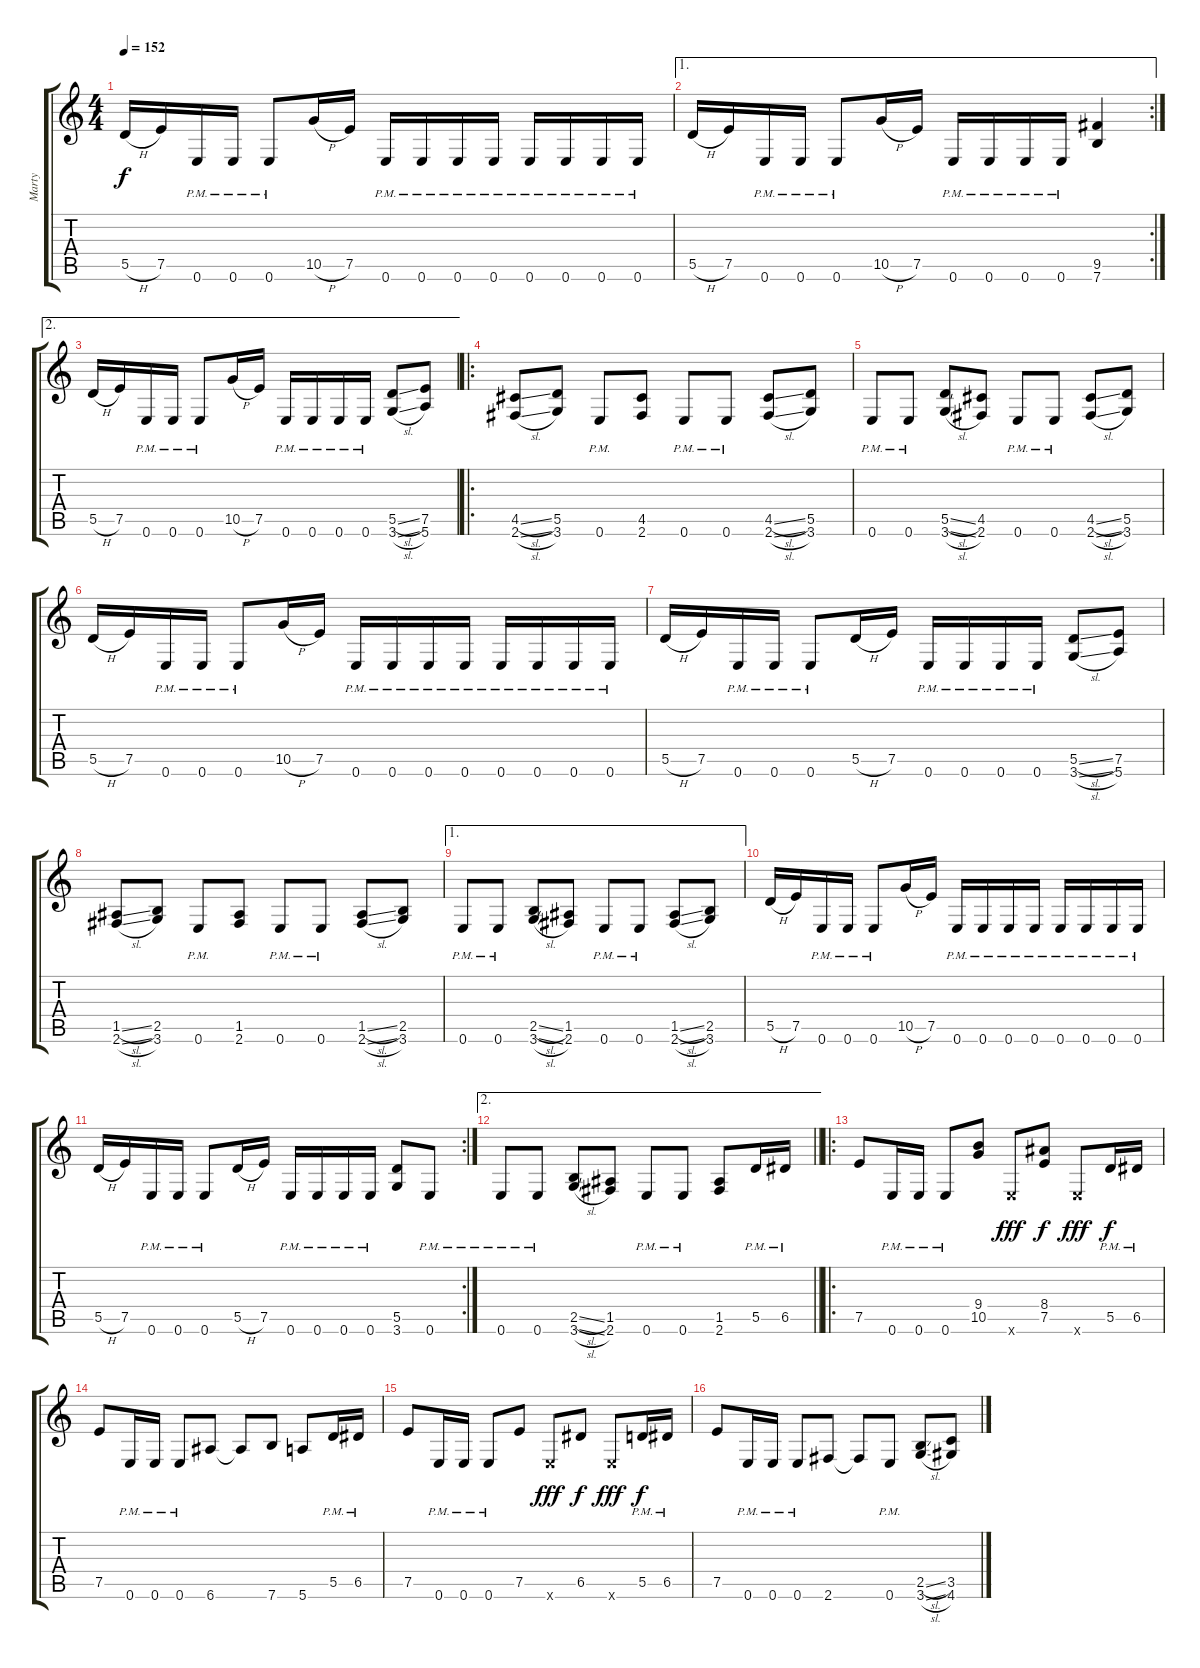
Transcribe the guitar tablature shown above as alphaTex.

\track ("Marty" "Marty") {mute instrument distortionguitar}
\staff {score tabs}
\tuning (E4 B3 G3 D3 A2 E2) {hide}
\ts (4 4)
\tempo 152
\clef g2
\ks c
5.5{h}.16{dy f} 7.5.16 0.6{pm}.16 0.6{pm}.16 0.6{pm}.8 10.5{h}.16 7.5.16 0.6{pm}.16 0.6{pm}.16 0.6{pm}.16 0.6{pm}.16 0.6{pm}.16 0.6{pm}.16 0.6{pm}.16 0.6{pm}.16 |
\ae 1
\rc 2
5.5{h}.16 7.5.16 0.6{pm}.16 0.6{pm}.16 0.6{pm}.8 10.5{h}.16 7.5.16 0.6{pm}.16 0.6{pm}.16 0.6{pm}.16 0.6{pm}.16 (9.5 7.6).4 |
\ae 2
5.5{h}.16 7.5.16 0.6{pm}.16 0.6{pm}.16 0.6{pm}.8 10.5{h}.16 7.5.16 0.6{pm}.16 0.6{pm}.16 0.6{pm}.16 0.6{pm}.16 (5.5{sl} 3.6{sl}).8 (7.5 5.6).8 |
\ro
(4.5{sl} 2.6{sl}).8 (5.5 3.6).8 0.6{pm}.8 (4.5 2.6).8 0.6{pm}.8 0.6{pm}.8 (4.5{sl} 2.6{sl}).8 (5.5 3.6).8 |
0.6{pm}.8 0.6{pm}.8 (5.5{sl} 3.6{sl}).8 (4.5 2.6).8 0.6{pm}.8 0.6{pm}.8 (4.5{sl} 2.6{sl}).8 (5.5 3.6).8 |
5.5{h}.16 7.5.16 0.6{pm}.16 0.6{pm}.16 0.6{pm}.8 10.5{h}.16 7.5.16 0.6{pm}.16 0.6{pm}.16 0.6{pm}.16 0.6{pm}.16 0.6{pm}.16 0.6{pm}.16 0.6{pm}.16 0.6{pm}.16 |
5.5{h}.16 7.5.16 0.6{pm}.16 0.6{pm}.16 0.6{pm}.8 5.5{h}.16 7.5.16 0.6{pm}.16 0.6{pm}.16 0.6{pm}.16 0.6{pm}.16 (5.5{sl} 3.6{sl}).8 (7.5 5.6).8 |
(1.5{sl} 2.6{sl}).8 (2.5 3.6).8 0.6{pm}.8 (1.5 2.6).8 0.6{pm}.8 0.6{pm}.8 (1.5{sl} 2.6{sl}).8 (2.5 3.6).8 |
\ae 1
0.6{pm}.8 0.6{pm}.8 (2.5{sl} 3.6{sl}).8 (1.5 2.6).8 0.6{pm}.8 0.6{pm}.8 (1.5{sl} 2.6{sl}).8 (2.5 3.6).8 |
5.5{h}.16 7.5.16 0.6{pm}.16 0.6{pm}.16 0.6{pm}.8 10.5{h}.16 7.5.16 0.6{pm}.16 0.6{pm}.16 0.6{pm}.16 0.6{pm}.16 0.6{pm}.16 0.6{pm}.16 0.6{pm}.16 0.6{pm}.16 |
\rc 2
5.5{h}.16 7.5.16 0.6{pm}.16 0.6{pm}.16 0.6{pm}.8 5.5{h}.16 7.5.16 0.6{pm}.16 0.6{pm}.16 0.6{pm}.16 0.6{pm}.16 (5.5 3.6).8 0.6{pm}.8 |
\ae 2
\barLineRight lightlight
0.6{pm}.8 0.6{pm}.8 (2.5{sl} 3.6{sl}).8 (1.5 2.6).8 0.6{pm}.8 0.6{pm}.8 (1.5 2.6).8 5.5{pm}.16 6.5{pm}.16 |
\ro
7.5.8 0.6{pm}.16 0.6{pm}.16 0.6{pm}.8 (9.4 10.5).8 0.6{x}.8{dy fff} (8.4 7.5).8{dy f} 0.6{x}.8{dy fff} 5.5{pm}.16{dy f} 6.5{pm}.16 |
7.5.8 0.6{pm}.16 0.6{pm}.16 0.6{pm}.8 6.6.8 6.6{t}.8 7.6.8 5.6.8 5.5{pm}.16 6.5{pm}.16 |
7.5.8 0.6{pm}.16 0.6{pm}.16 0.6{pm}.8 7.5.8 0.6{x}.8{dy fff} 6.5.8{dy f} 0.6{x}.8{dy fff} 5.5{pm}.16{dy f} 6.5{pm}.16 |
7.5.8 0.6{pm}.16 0.6{pm}.16 0.6{pm}.8 2.6.8 2.6{t}.8 0.6{pm}.8 (2.5{sl} 3.6{sl}).8 (3.5 4.6).8
